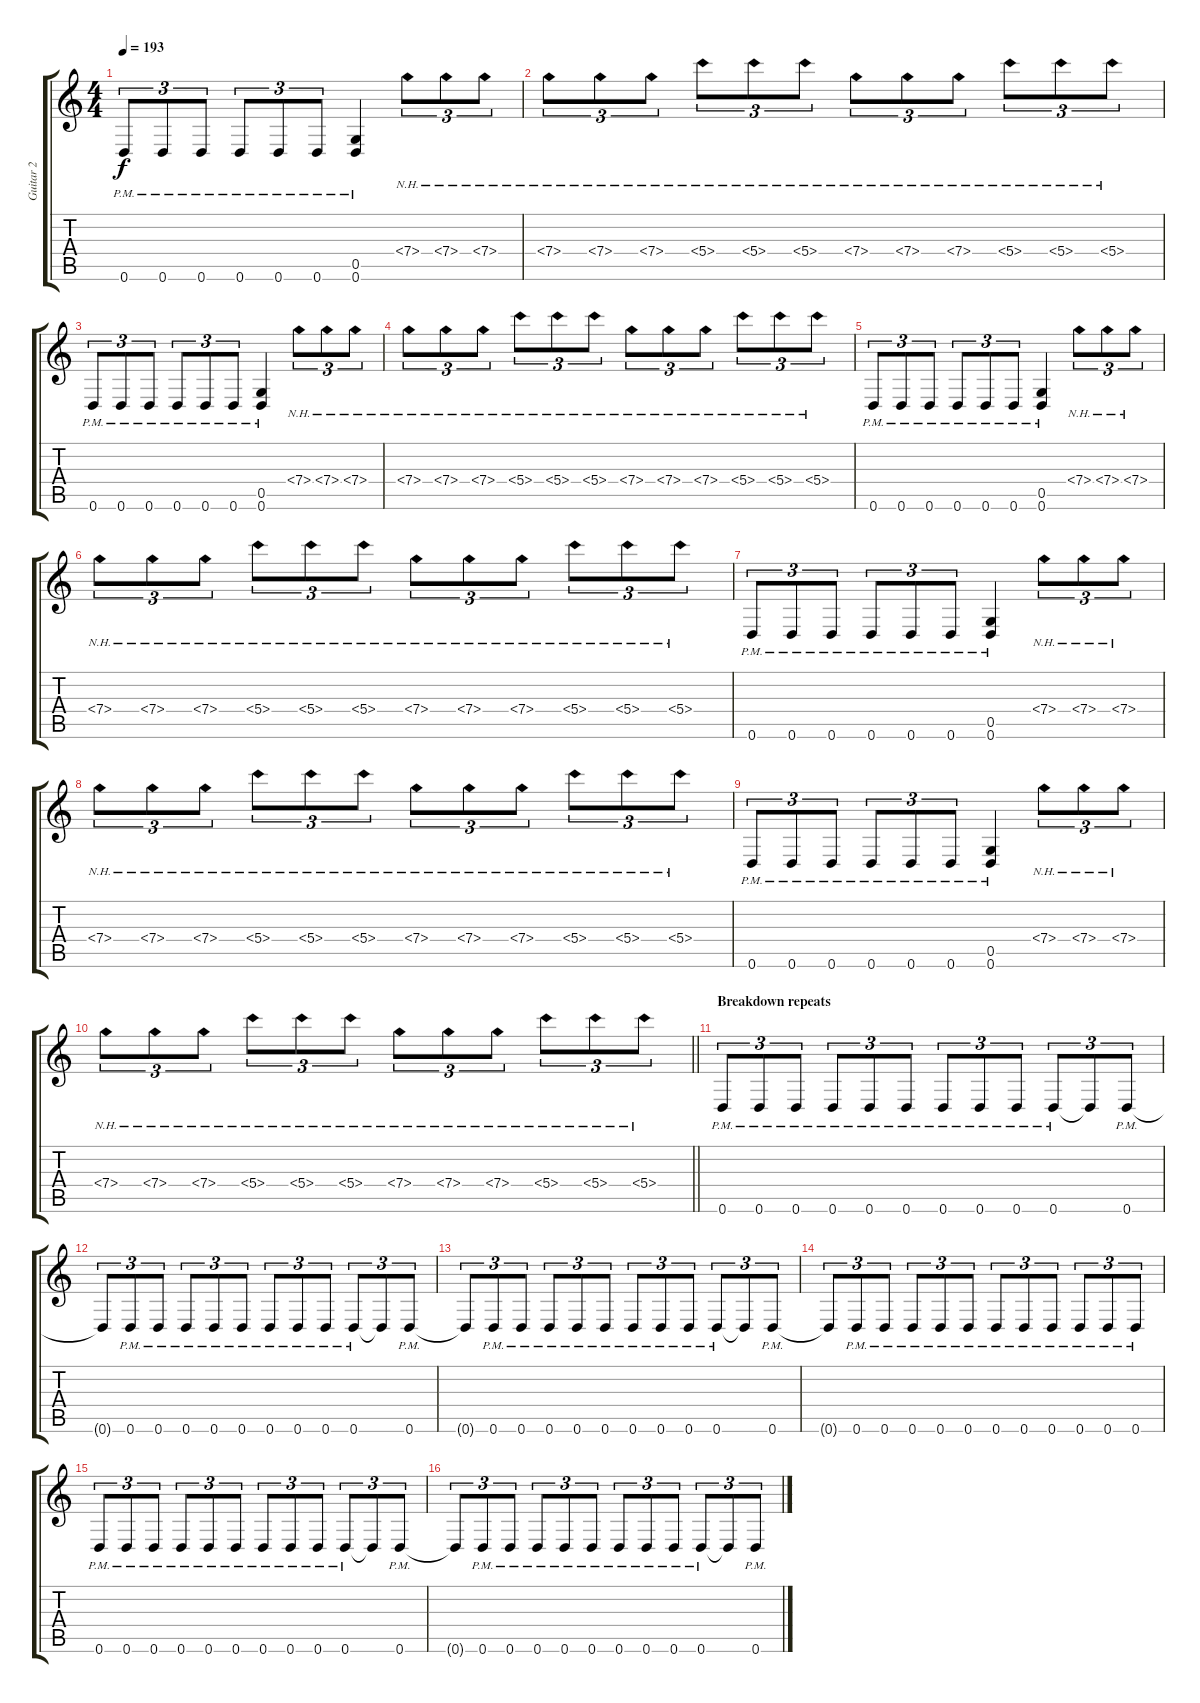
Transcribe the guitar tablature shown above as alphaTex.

\track ("Guitar 2" "Guitar 2") {instrument distortionguitar}
\staff {score tabs}
\tuning (D4 A3 F3 C3 G2 D2) {hide}
\ts (4 4)
\tempo 193
\clef g2
\ks c
0.6{pm}.8{tu (3 2) dy f} 0.6{pm}.8{tu (3 2)} 0.6{pm}.8{tu (3 2)} 0.6{pm}.8{tu (3 2)} 0.6{pm}.8{tu (3 2)} 0.6{pm}.8{tu (3 2)} (0.5{pm} 0.6{pm}).4 7.4{nh}.8{tu (3 2)} 7.4{nh}.8{tu (3 2)} 7.4{nh}.8{tu (3 2)} |
7.4{nh}.8{tu (3 2)} 7.4{nh}.8{tu (3 2)} 7.4{nh}.8{tu (3 2)} 5.4{nh}.8{tu (3 2)} 5.4{nh}.8{tu (3 2)} 5.4{nh}.8{tu (3 2)} 7.4{nh}.8{tu (3 2)} 7.4{nh}.8{tu (3 2)} 7.4{nh}.8{tu (3 2)} 5.4{nh}.8{tu (3 2)} 5.4{nh}.8{tu (3 2)} 5.4{nh}.8{tu (3 2)} |
0.6{pm}.8{tu (3 2)} 0.6{pm}.8{tu (3 2)} 0.6{pm}.8{tu (3 2)} 0.6{pm}.8{tu (3 2)} 0.6{pm}.8{tu (3 2)} 0.6{pm}.8{tu (3 2)} (0.5{pm} 0.6{pm}).4 7.4{nh}.8{tu (3 2)} 7.4{nh}.8{tu (3 2)} 7.4{nh}.8{tu (3 2)} |
7.4{nh}.8{tu (3 2)} 7.4{nh}.8{tu (3 2)} 7.4{nh}.8{tu (3 2)} 5.4{nh}.8{tu (3 2)} 5.4{nh}.8{tu (3 2)} 5.4{nh}.8{tu (3 2)} 7.4{nh}.8{tu (3 2)} 7.4{nh}.8{tu (3 2)} 7.4{nh}.8{tu (3 2)} 5.4{nh}.8{tu (3 2)} 5.4{nh}.8{tu (3 2)} 5.4{nh}.8{tu (3 2)} |
0.6{pm}.8{tu (3 2)} 0.6{pm}.8{tu (3 2)} 0.6{pm}.8{tu (3 2)} 0.6{pm}.8{tu (3 2)} 0.6{pm}.8{tu (3 2)} 0.6{pm}.8{tu (3 2)} (0.5{pm} 0.6{pm}).4 7.4{nh}.8{tu (3 2)} 7.4{nh}.8{tu (3 2)} 7.4{nh}.8{tu (3 2)} |
7.4{nh}.8{tu (3 2)} 7.4{nh}.8{tu (3 2)} 7.4{nh}.8{tu (3 2)} 5.4{nh}.8{tu (3 2)} 5.4{nh}.8{tu (3 2)} 5.4{nh}.8{tu (3 2)} 7.4{nh}.8{tu (3 2)} 7.4{nh}.8{tu (3 2)} 7.4{nh}.8{tu (3 2)} 5.4{nh}.8{tu (3 2)} 5.4{nh}.8{tu (3 2)} 5.4{nh}.8{tu (3 2)} |
0.6{pm}.8{tu (3 2)} 0.6{pm}.8{tu (3 2)} 0.6{pm}.8{tu (3 2)} 0.6{pm}.8{tu (3 2)} 0.6{pm}.8{tu (3 2)} 0.6{pm}.8{tu (3 2)} (0.5{pm} 0.6{pm}).4 7.4{nh}.8{tu (3 2)} 7.4{nh}.8{tu (3 2)} 7.4{nh}.8{tu (3 2)} |
7.4{nh}.8{tu (3 2)} 7.4{nh}.8{tu (3 2)} 7.4{nh}.8{tu (3 2)} 5.4{nh}.8{tu (3 2)} 5.4{nh}.8{tu (3 2)} 5.4{nh}.8{tu (3 2)} 7.4{nh}.8{tu (3 2)} 7.4{nh}.8{tu (3 2)} 7.4{nh}.8{tu (3 2)} 5.4{nh}.8{tu (3 2)} 5.4{nh}.8{tu (3 2)} 5.4{nh}.8{tu (3 2)} |
0.6{pm}.8{tu (3 2)} 0.6{pm}.8{tu (3 2)} 0.6{pm}.8{tu (3 2)} 0.6{pm}.8{tu (3 2)} 0.6{pm}.8{tu (3 2)} 0.6{pm}.8{tu (3 2)} (0.5{pm} 0.6{pm}).4 7.4{nh}.8{tu (3 2)} 7.4{nh}.8{tu (3 2)} 7.4{nh}.8{tu (3 2)} |
\barLineRight lightlight
7.4{nh}.8{tu (3 2)} 7.4{nh}.8{tu (3 2)} 7.4{nh}.8{tu (3 2)} 5.4{nh}.8{tu (3 2)} 5.4{nh}.8{tu (3 2)} 5.4{nh}.8{tu (3 2)} 7.4{nh}.8{tu (3 2)} 7.4{nh}.8{tu (3 2)} 7.4{nh}.8{tu (3 2)} 5.4{nh}.8{tu (3 2)} 5.4{nh}.8{tu (3 2)} 5.4{nh}.8{tu (3 2)} |
\section ("" "Breakdown repeats")
0.6{pm}.8{tu (3 2)} 0.6{pm}.8{tu (3 2)} 0.6{pm}.8{tu (3 2)} 0.6{pm}.8{tu (3 2)} 0.6{pm}.8{tu (3 2)} 0.6{pm}.8{tu (3 2)} 0.6{pm}.8{tu (3 2)} 0.6{pm}.8{tu (3 2)} 0.6{pm}.8{tu (3 2)} 0.6{pm}.8{tu (3 2)} 0.6{t}.8{tu (3 2)} 0.6{pm}.8{tu (3 2)} |
0.6{t}.8{tu (3 2)} 0.6{pm}.8{tu (3 2)} 0.6{pm}.8{tu (3 2)} 0.6{pm}.8{tu (3 2)} 0.6{pm}.8{tu (3 2)} 0.6{pm}.8{tu (3 2)} 0.6{pm}.8{tu (3 2)} 0.6{pm}.8{tu (3 2)} 0.6{pm}.8{tu (3 2)} 0.6{pm}.8{tu (3 2)} 0.6{t}.8{tu (3 2)} 0.6{pm}.8{tu (3 2)} |
0.6{t}.8{tu (3 2)} 0.6{pm}.8{tu (3 2)} 0.6{pm}.8{tu (3 2)} 0.6{pm}.8{tu (3 2)} 0.6{pm}.8{tu (3 2)} 0.6{pm}.8{tu (3 2)} 0.6{pm}.8{tu (3 2)} 0.6{pm}.8{tu (3 2)} 0.6{pm}.8{tu (3 2)} 0.6{pm}.8{tu (3 2)} 0.6{t}.8{tu (3 2)} 0.6{pm}.8{tu (3 2)} |
0.6{t}.8{tu (3 2)} 0.6{pm}.8{tu (3 2)} 0.6{pm}.8{tu (3 2)} 0.6{pm}.8{tu (3 2)} 0.6{pm}.8{tu (3 2)} 0.6{pm}.8{tu (3 2)} 0.6{pm}.8{tu (3 2)} 0.6{pm}.8{tu (3 2)} 0.6{pm}.8{tu (3 2)} 0.6{pm}.8{tu (3 2)} 0.6{pm}.8{tu (3 2)} 0.6{pm}.8{tu (3 2)} |
0.6{pm}.8{tu (3 2)} 0.6{pm}.8{tu (3 2)} 0.6{pm}.8{tu (3 2)} 0.6{pm}.8{tu (3 2)} 0.6{pm}.8{tu (3 2)} 0.6{pm}.8{tu (3 2)} 0.6{pm}.8{tu (3 2)} 0.6{pm}.8{tu (3 2)} 0.6{pm}.8{tu (3 2)} 0.6{pm}.8{tu (3 2)} 0.6{t}.8{tu (3 2)} 0.6{pm}.8{tu (3 2)} |
0.6{t}.8{tu (3 2)} 0.6{pm}.8{tu (3 2)} 0.6{pm}.8{tu (3 2)} 0.6{pm}.8{tu (3 2)} 0.6{pm}.8{tu (3 2)} 0.6{pm}.8{tu (3 2)} 0.6{pm}.8{tu (3 2)} 0.6{pm}.8{tu (3 2)} 0.6{pm}.8{tu (3 2)} 0.6{pm}.8{tu (3 2)} 0.6{t}.8{tu (3 2)} 0.6{pm}.8{tu (3 2)}
